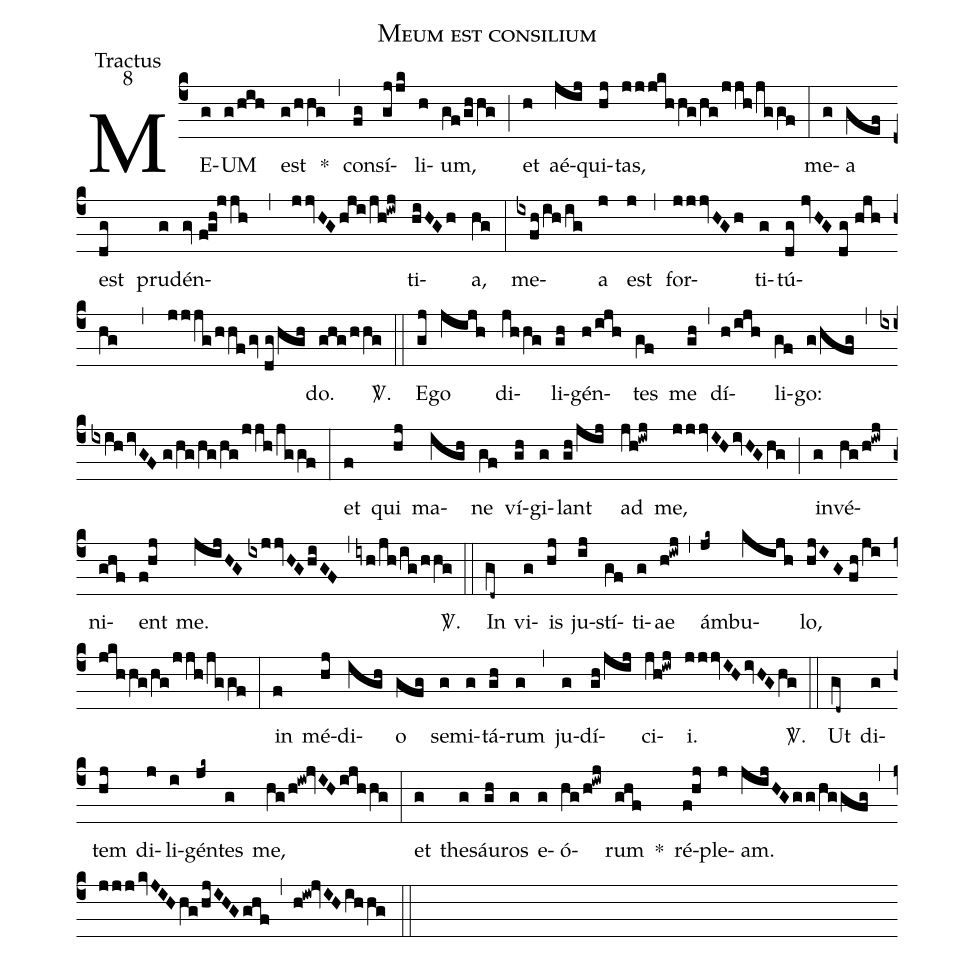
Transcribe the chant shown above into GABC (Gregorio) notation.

name:Meum est consilium;
office-part:Tractus;
mode:8;
%%
(c4) ME(g)UM(g/hih) est(g/hhg) *(,) con(fg)sí(gjjk)li(h)um,(gf/ghhg) (;) et(h) aé(jij)qui(hj)tas,(jjjkhhg/hg/jjh/jggf) (:) me(g)a(gef) est(dg) pru(g)dén(gv//f!gh!jjh,jjvHGhji/jh!iwj)ti(hiHGh)a,(hg) (:) me(ixfh/ih/ig)a(j) est(j) (,) for(jjjvHGh)ti(g)tú(dg//jvHG//dg//hjhhg , jjjg/hhf/gv//dg/hgh)do.(ghg/hhg) <sp>V/</sp>.(::) E(gj)go(jijh) di(jhhg)li(gh)gén(h/ijh)tes(gf) me(gh) (,) dí(h/ijh)li(gf)go:(g/hfg) (,) (ixih/ivGF//g/hg/hg/hg/jjh/jggf) (:) et(f) qui(hj) ma(igh)ne(gf) ví(gh)gi(g)lant(gh/jij) ad(jh!iwj) me,(jjjvIHivHGhg) (;) in(g)vé(hg/h!iwj)ni(ghf)ent(f!hj) me.(jijHG//ixjjvHG/hiGF) (,) (iyh/jh/ig/hhg) <sp>V/</sp>.(::) In(gd~) vi(g)is(hj) ju(ij)stí(gf)ti(g)ae(h!iwj) (,) ám(jk~)bu(kijh)lo,(hjIG//fh/ji/jkhhg/hg/jjh/jggf) (:) in(f) mé(hj)di(igh)o(gfg) se(g)mi(g)tá(gh)rum(g) (,) ju(g)dí(gh/jij)ci(jh!iwj)i.(jjjvIH/ivHGhg) <sp>V/</sp>.(::) Ut(gd~) di(g)tem(hj) di(j)li(i)gén(jk~)tes(g) me,(hg/h!iw!jvIHijhhg) (:) et(g) the(g)sáu(gh)ros(g) e(g)ó(hg/h!iwj)rum(ghf) *() ré(f!hj)ple(j)am.(jijHGgg/hggfg) (,) (jjjkvJIHhg/hjIHGghf) (,) (h!iw!jvIHihhg) (::)
